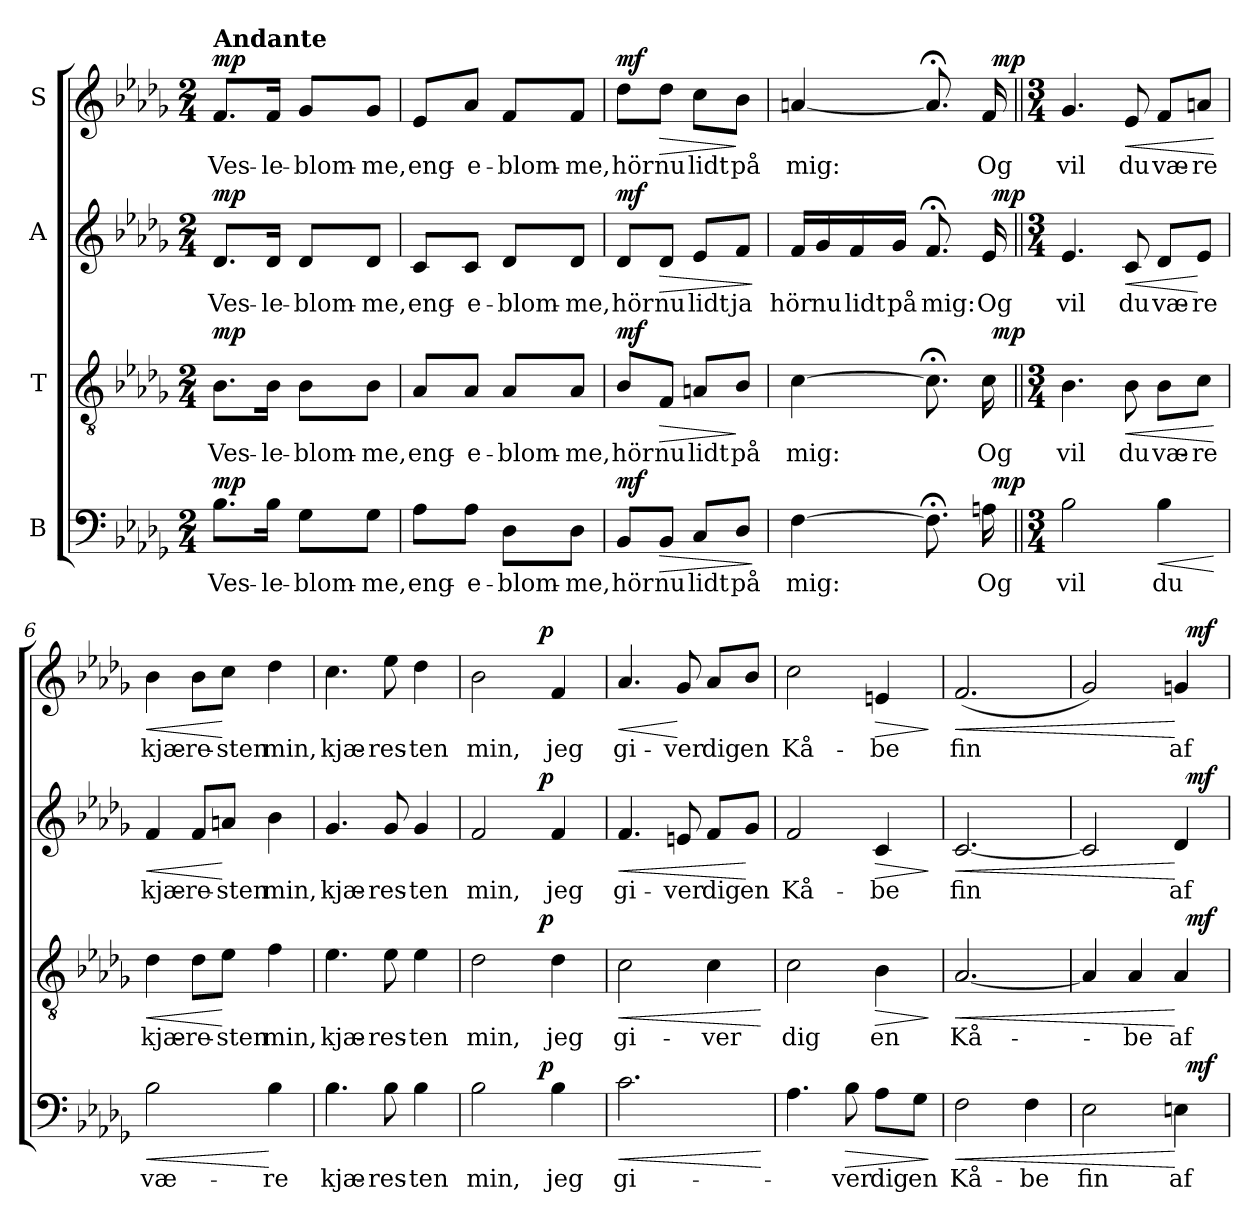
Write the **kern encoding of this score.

**kern	**text	**dynam	**kern	**text	**dynam	**kern	**text	**dynam	**kern	**text	**dynam
*part4	*part4	*part4	*part3	*part3	*part3	*part2	*part2	*part2	*part1	*part1	*part1
*staff4	*staff4	*staff4	*staff3	*staff3	*staff3	*staff2	*staff2	*staff2	*staff1	*staff1	*staff1
*I"B	*	*	*I"T	*	*	*I"A	*	*	*I"S	*	*
*clefF4	*	*	*clefGv2	*	*	*clefG2	*	*	*clefG2	*	*
*k[b-e-a-d-g-]	*	*	*k[b-e-a-d-g-]	*	*	*k[b-e-a-d-g-]	*	*	*k[b-e-a-d-g-]	*	*
*b-:	*	*	*b-:	*	*	*b-:	*	*	*b-:	*	*
*M2/4	*	*	*M2/4	*	*	*M2/4	*	*	*M2/4	*	*
=1	=1	=1	=1	=1	=1	=1	=1	=1	=1	=1	=1
!	!	!	!	!	!	!	!	!	!LO:TX:a:B:t=Andante	!	!
!	!LO:LY:b	!LO:DY:a	!	!LO:LY:b	!LO:DY:a	!	!LO:LY:b	!LO:DY:a	!	!LO:LY:b	!LO:DY:a
8.B-\L	Ves-	mp	8.B-\L	Ves-	mp	8.d-/L	Ves-	mp	8.f/L	Ves-	mp
!	!LO:LY:b	!	!	!LO:LY:b	!	!	!LO:LY:b	!	!	!LO:LY:b	!
16B-\Jk	-le-	.	16B-\Jk	-le-	.	16d-/Jk	-le-	.	16f/Jk	-le-	.
!	!LO:LY:b	!	!	!LO:LY:b	!	!	!LO:LY:b	!	!	!LO:LY:b	!
8G-\L	-blom-	.	8B-\L	-blom-	.	8d-/L	-blom-	.	8g-/L	-blom-	.
!	!LO:LY:b	!	!	!LO:LY:b	!	!	!LO:LY:b	!	!	!LO:LY:b	!
8G-\J	-me,	.	8B-\J	-me,	.	8d-/J	-me,	.	8g-/J	-me,	.
=2	=2	=2	=2	=2	=2	=2	=2	=2	=2	=2	=2
!	!LO:LY:b	!	!	!LO:LY:b	!	!	!LO:LY:b	!	!	!LO:LY:b	!
8A-\L	eng-	.	8A-/L	eng-	.	8c/L	eng-	.	8e-/L	eng-	.
!	!LO:LY:b	!	!	!LO:LY:b	!	!	!LO:LY:b	!	!	!LO:LY:b	!
8A-\J	-e-	.	8A-/J	-e-	.	8c/J	-e-	.	8a-/J	-e-	.
!	!LO:LY:b	!	!	!LO:LY:b	!	!	!LO:LY:b	!	!	!LO:LY:b	!
8D-\L	-blom-	.	8A-/L	-blom-	.	8d-/L	-blom-	.	8f/L	-blom-	.
!	!LO:LY:b	!	!	!LO:LY:b	!	!	!LO:LY:b	!	!	!LO:LY:b	!
8D-\J	-me,	.	8A-/J	-me,	.	8d-/J	-me,	.	8f/J	-me,	.
=3	=3	=3	=3	=3	=3	=3	=3	=3	=3	=3	=3
!	!LO:LY:b	!LO:DY:a	!	!LO:LY:b	!LO:DY:a	!	!LO:LY:b	!LO:DY:a	!	!LO:LY:b	!LO:DY:a
8BB-/L	hör	mf	8B-/L	hör	mf	8d-/L	hör	mf	8dd-\L	hör	mf
!	!LO:LY:b	!LO:HP:b	!	!LO:LY:b	!LO:HP:b	!	!LO:LY:b	!LO:HP:b	!	!LO:LY:b	!LO:HP:b
8BB-/J	nu	>	8F/J	nu	>	8d-/J	nu	>	8dd-\J	nu	>
!	!LO:LY:b	!	!	!LO:LY:b	!	!	!LO:LY:b	!	!	!LO:LY:b	!
8C/L	lidt	.	8An/L	lidt	.	8e-/L	lidt	.	8cc\L	lidt	.
!	!LO:LY:b	!	!	!LO:LY:b	!	!	!LO:LY:b	!	!	!LO:LY:b	!
8D-/J	på	.	8B-/J	på	]	8f/J	ja	.	8b-\J	på	]
.	.	]	.	.	.	.	.	]	.	.	.
=4	=4	=4	=4	=4	=4	=4	=4	=4	=4	=4	=4
!	!LO:LY:b	!	!	!LO:LY:b	!	!	!LO:LY:b	!	!	!LO:LY:b	!
*^	*	*	*^	*	*	*^	*	*	*^	*	*
[4F\	3ryy	mig:	.	[4c\	3ryy	mig:	.	16f/LL	3ryy	hör	.	[4an/	3ryy	mig:	.
!	!	!	!	!	!	!	!	!	!	!LO:LY:b	!	!	!	!	!
.	.	.	.	.	.	.	.	16g-/	.	nu	.	.	.	.	.
!	!	!	!	!	!	!	!	!	!	!LO:LY:b	!	!	!	!	!
.	.	.	.	.	.	.	.	16f/	.	lidt	.	.	.	.	.
!	!	!	!	!	!	!	!	!	!	!LO:LY:b	!	!	!	!	!
.	.	.	.	.	.	.	.	16g-/JJ	.	på	.	.	.	.	.
!	!	!	!	!	!	!	!	!	!	!LO:LY:b	!	!	!	!	!
8.F;<\]	.	.	.	8.c;<\]	.	.	.	8.f;</	.	mig:	.	8.a;</]	.	.	.
.	12.ryy	.	.	.	12.ryy	.	.	.	12.ryy	.	.	.	12.ryy	.	.
!	!	!LO:LY:b	!	!	!	!LO:LY:b	!	!	!	!LO:LY:b	!	!	!	!LO:LY:b	!
16An\	.	Og	.	16c\	.	Og	.	16e-/	.	Og	.	16f/	.	Og	.
!	!	!	!LO:DY:a	!	!	!	!LO:DY:a	!	!	!	!LO:DY:a	!	!	!	!LO:DY:a
.	24ryy	.	mp	.	24ryy	.	mp	.	24ryy	.	mp	.	24ryy	.	mp
*v	*v	*	*	*	*	*	*	*v	*v	*	*	*v	*v	*	*
*	*	*	*v	*v	*	*	*	*	*	*	*	*
!!LO:LB:g=z
=5||	=5||	=5||	=5||	=5||	=5||	=5||	=5||	=5||	=5||	=5||	=5||
*M3/4	*	*	*M3/4	*	*	*M3/4	*	*	*M3/4	*	*
*^	*	*	*^	*	*	*^	*	*	*^	*	*
!	!	!	!	!	!	!	!	!	!	!	!	!LO:TX:a:B:t=Allegretto	!	!	!
!	!	!LO:LY:b	!	!	!	!LO:LY:b	!	!	!	!LO:LY:b	!	!	!	!LO:LY:b	!
*v	*v	*	*	*	*	*	*	*v	*v	*	*	*v	*v	*	*
*	*	*	*v	*v	*	*	*	*	*	*	*	*
2B-\	vil	.	4.B-\	vil	.	4.e-/	vil	.	4.g-/	vil	.
!	!	!	!	!LO:LY:b	!LO:HP:b	!	!LO:LY:b	!LO:HP:b	!	!LO:LY:b	!LO:HP:b
.	.	.	8B-\	du	<	8c/	du	<	8e-/	du	<
!	!LO:LY:b	!LO:HP:b	!	!LO:LY:b	!	!	!LO:LY:b	!	!	!LO:LY:b	!
4B-\	du	<	8B-\L	væ-	.	8d-/L	væ-	.	8f/L	væ-	.
!	!	!	!	!LO:LY:b	!	!	!LO:LY:b	!	!	!LO:LY:b	!
.	.	.	8c\J	-re	.	8e-/J	-re	[	8an/J	-re	.
.	.	[	.	.	[	.	.	.	.	.	[
=6	=6	=6	=6	=6	=6	=6	=6	=6	=6	=6	=6
!	!LO:LY:b	!LO:HP:b	!	!LO:LY:b	!LO:HP:b	!	!LO:LY:b	!LO:HP:b	!	!LO:LY:b	!LO:HP:b
2B-\	væ-	<	4d-\	kjæ-	<	4f/	kjæ-	<	4b-\	kjæ-	<
!	!	!	!	!LO:LY:b	!	!	!LO:LY:b	!	!	!LO:LY:b	!
.	.	.	8d-\L	-re-	.	8f/L	-re-	.	8b-\L	-re-	.
!	!	!	!	!LO:LY:b	!	!	!LO:LY:b	!	!	!LO:LY:b	!
.	.	.	8e-\J	-sten	[	8an/J	-sten	[	8cc\J	-sten	[
!	!LO:LY:b	!	!	!LO:LY:b	!	!	!LO:LY:b	!	!	!LO:LY:b	!
4B-\	-re	[	4f\	min,	.	4b-\	min,	.	4dd-\	min,	.
=7	=7	=7	=7	=7	=7	=7	=7	=7	=7	=7	=7
!	!LO:LY:b	!	!	!LO:LY:b	!	!	!LO:LY:b	!	!	!LO:LY:b	!
4.B-\	kjæ-	.	4.e-\	kjæ-	.	4.g-/	kjæ-	.	4.cc\	kjæ-	.
!	!LO:LY:b	!	!	!LO:LY:b	!	!	!LO:LY:b	!	!	!LO:LY:b	!
8B-\	-res-	.	8e-\	-res-	.	8g-/	-res-	.	8ee-\	-res-	.
!	!LO:LY:b	!	!	!LO:LY:b	!	!	!LO:LY:b	!	!	!LO:LY:b	!
4B-\	-ten	.	4e-\	-ten	.	4g-/	-ten	.	4dd-\	-ten	.
=8	=8	=8	=8	=8	=8	=8	=8	=8	=8	=8	=8
!	!LO:LY:b	!	!	!LO:LY:b	!	!	!LO:LY:b	!	!	!LO:LY:b	!
*^	*	*	*^	*	*	*^	*	*	*^	*	*
2B-\	4...ryy	min,	.	2d-\	4...ryy	min,	.	2f/	4...ryy	min,	.	2b-\	4...ryy	min,	.
!	!	!	!LO:DY:a	!	!	!	!LO:DY:a	!	!	!	!LO:DY:a	!	!	!	!LO:DY:a
.	4ryy	.	p	.	4ryy	.	p	.	4ryy	.	p	.	4ryy	.	p
!	!	!LO:LY:b	!	!	!	!LO:LY:b	!	!	!	!LO:LY:b	!	!	!	!LO:LY:b	!
4B-\	.	jeg	.	4d-\	.	jeg	.	4f/	.	jeg	.	4f/	.	jeg	.
.	32ryy	.	.	.	32ryy	.	.	.	32ryy	.	.	.	32ryy	.	.
=9	=9	=9	=9	=9	=9	=9	=9	=9	=9	=9	=9	=9	=9	=9	=9
!	!	!LO:LY:b	!LO:HP:b	!	!	!LO:LY:b	!LO:HP:b	!	!	!LO:LY:b	!LO:HP:b	!	!	!LO:LY:b	!LO:HP:b
*v	*v	*	*	*	*	*	*	*v	*v	*	*	*v	*v	*	*
*	*	*	*v	*v	*	*	*	*	*	*	*	*
2.c\	gi-	<	2c\	gi-	<	4.f/	gi-	<	4.a-/	gi-	<
!	!	!	!	!	!	!	!LO:LY:b	!	!	!LO:LY:b	!
.	.	.	.	.	.	8en/	-ver	.	8g-/	-ver	[
!	!	!	!	!LO:LY:b	!	!	!LO:LY:b	!	!	!LO:LY:b	!
.	.	.	4c\	-ver	.	8f/L	dig	.	8a-/L	dig	.
!	!	!	!	!	!	!	!LO:LY:b	!	!	!LO:LY:b	!
.	.	.	.	.	.	8g-/J	en	[	8b-/J	en	.
.	.	[	.	.	[	.	.	.	.	.	.
=10	=10	=10	=10	=10	=10	=10	=10	=10	=10	=10	=10
!	!	!	!	!LO:LY:b	!	!	!LO:LY:b	!	!	!LO:LY:b	!
4.A-\	.	.	2c\	dig	.	2f/	Kå-	.	2cc\	Kå-	.
!	!LO:LY:b	!LO:HP:b	!	!	!	!	!	!	!	!	!
8B-\	-ver	>	.	.	.	.	.	.	.	.	.
!	!LO:LY:b	!	!	!LO:LY:b	!LO:HP:b	!	!LO:LY:b	!LO:HP:b	!	!LO:LY:b	!LO:HP:b
8A-\L	dig	.	4B-\	en	>	4c/	-be	>	4en/	-be	>
!	!LO:LY:b	!	!	!	!	!	!	!	!	!	!
8G-\J	en	.	.	.	.	.	.	.	.	.	.
.	.	]	.	.	]	.	.	]	.	.	]
=11	=11	=11	=11	=11	=11	=11	=11	=11	=11	=11	=11
!	!LO:LY:b	!LO:HP:b	!	!LO:LY:b	!LO:HP:b	!	!LO:LY:b	!LO:HP:b	!	!LO:LY:b	!LO:HP:b
2F\	Kå-	<	[2.A-/	Kå-	<	[2.c/	fin	<	(<2.f/	fin	<
!	!LO:LY:b	!	!	!	!	!	!	!	!	!	!
4F\	-be	.	.	.	.	.	.	.	.	.	.
!!LO:LB:g=z
=12	=12	=12	=12	=12	=12	=12	=12	=12	=12	=12	=12
!	!LO:LY:b	!	!	!	!	!	!	!	!	!	!
*^	*	*	*^	*	*	*^	*	*	*^	*	*
2E-\	2ryy	fin	.	4A-/]	2ryy	.	.	2c/]	2ryy	.	.	2g-i/)	2ryy	.	.
!	!	!	!	!	!	!LO:LY:b	!	!	!	!	!	!	!	!	!
.	.	.	.	4A-/	.	-be	.	.	.	.	.	.	.	.	.
!	!	!LO:LY:b	!	!	!	!LO:LY:b	!	!	!	!LO:LY:b	!	!	!	!LO:LY:b	!
4En\	32ryy	af	[	4A-/	32ryy	af	[	4d-/	32ryy	af	[	4gn/	32ryy	af	[
!	!	!	!LO:DY:a	!	!	!	!LO:DY:a	!	!	!	!LO:DY:a	!	!	!	!LO:DY:a
.	8..ryy	.	mf	.	8..ryy	.	mf	.	8..ryy	.	mf	.	8..ryy	.	mf
*v	*v	*	*	*	*	*	*	*v	*v	*	*	*v	*v	*	*
*	*	*	*v	*v	*	*	*	*	*	*	*	*
=	=	=	=	=	=	=	=	=	=	=	=
*-	*-	*-	*-	*-	*-	*-	*-	*-	*-	*-	*-
